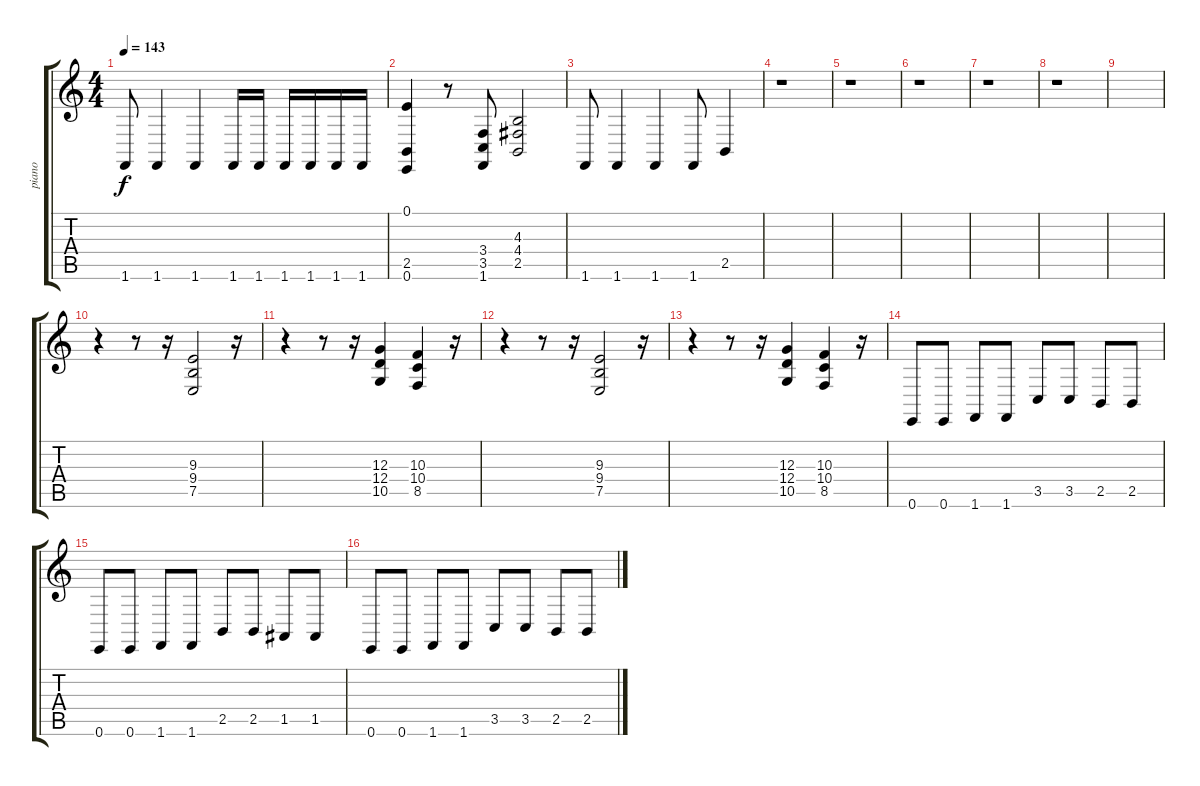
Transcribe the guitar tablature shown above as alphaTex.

\track ("piano" "piano") {instrument churchorgan}
\staff {score tabs}
\tuning (E4 B3 G3 D3 A2 E2) {hide}
\ts (4 4)
\tempo 143
\clef g2
\ks c
1.6.8{dy f} 1.6.4 1.6.4 1.6.16 1.6.16 1.6.16 1.6.16 1.6.16 1.6.16 |
(0.1 2.5 0.6).4 r.8 (3.4 3.5 1.6).8 (4.3 4.4 2.5).2 |
1.6.8 1.6.4 1.6.4 1.6.8 2.5.4 |
r.1 |
r.1 |
r.1 |
r.1 |
r.1 |
|
r.4 r.8 r.16 (9.3 9.4 7.5).2 r.16 |
r.4 r.8 r.16 (12.3 12.4 10.5).4 (10.3 10.4 8.5).4 r.16 |
r.4 r.8 r.16 (9.3 9.4 7.5).2 r.16 |
r.4 r.8 r.16 (12.3 12.4 10.5).4 (10.3 10.4 8.5).4 r.16 |
0.6.8 0.6.8 1.6.8 1.6.8 3.5.8 3.5.8 2.5.8 2.5.8 |
0.6.8 0.6.8 1.6.8 1.6.8 2.5.8 2.5.8 1.5.8 1.5.8 |
0.6.8 0.6.8 1.6.8 1.6.8 3.5.8 3.5.8 2.5.8 2.5.8
